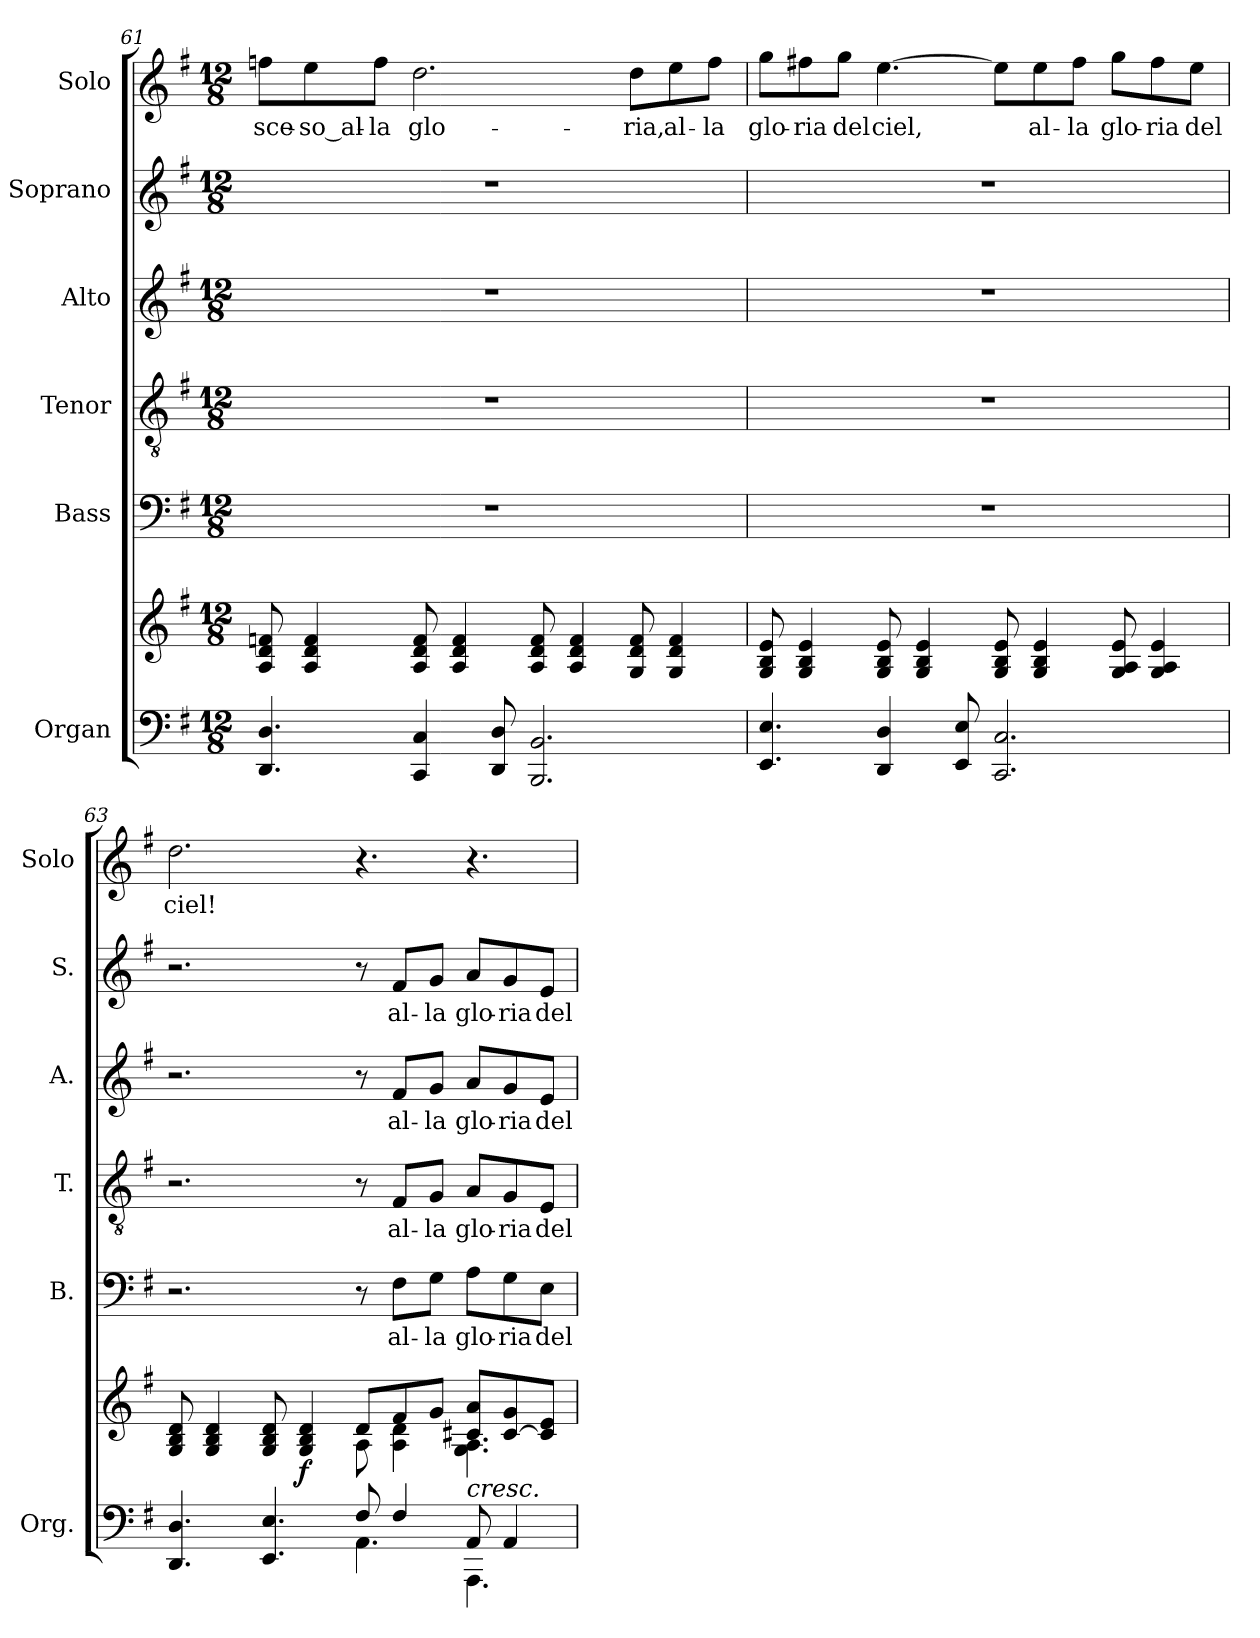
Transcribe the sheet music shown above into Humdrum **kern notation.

**kern	**kern	**dynam	**kern	**text	**kern	**text	**kern	**text	**kern	**text	**kern	**text
*part6	*part6	*part6	*part5	*part5	*part4	*part4	*part3	*part3	*part2	*part2	*part1	*part1
*staff7	*staff6	*staff6/7	*staff5	*staff5	*staff4	*staff4	*staff3	*staff3	*staff2	*staff2	*staff1	*staff1
*I"Organ	*	*	*I"Bass	*	*I"Tenor	*	*I"Alto	*	*I"Soprano	*	*I"Solo	*
*I'Org.	*	*	*I'B.	*	*I'T.	*	*I'A.	*	*I'S.	*	*I'Solo	*
*clefF4	*clefG2	*	*clefF4	*	*clefGv2	*	*clefG2	*	*clefG2	*	*clefG2	*
*	*	*	*	*	*ITrd7c12	*	*	*	*	*	*	*
*k[f#]	*k[f#]	*	*k[f#]	*	*k[f#]	*	*k[f#]	*	*k[f#]	*	*k[f#]	*
*G:	*G:	*	*G:	*	*G:	*	*G:	*	*G:	*	*G:	*
*M12/8	*M12/8	*	*M12/8	*	*M12/8	*	*M12/8	*	*M12/8	*	*M12/8	*
=61	=61	=61	=61	=61	=61	=61	=61	=61	=61	=61	=61	=61
!	!	!	!LO:N:vis=1	!	!LO:N:vis=1	!	!LO:N:vis=1	!	!LO:N:vis=1	!	!	!
!	!	!	!	!	!	!	!	!	!	!	!	!LO:LY:b:color=#000000
4.DDi/ 4.Di	8Ai/ 8di 8fni	.	1.r	.	1.r	.	1.r	.	1.r	.	8ffni\L	-sce-
!	!	!	!	!	!	!	!	!	!	!	!	!LO:LY:b:color=#000000
.	4Ai/ 4di 4fi	.	.	.	.	.	.	.	.	.	8eei\	-so_al-
!	!	!	!	!	!	!	!	!	!	!	!	!LO:LY:b:color=#000000
.	.	.	.	.	.	.	.	.	.	.	8ffi\J	-la
!	!	!	!	!	!	!	!	!	!	!	!	!LO:LY:b:color=#000000
4CCi/ 4Ci	8Ai/ 8di 8fi	.	.	.	.	.	.	.	.	.	2.ddi\	glo-
.	4Ai/ 4di 4fi	.	.	.	.	.	.	.	.	.	.	.
8DDi/ 8Di	.	.	.	.	.	.	.	.	.	.	.	.
2.BBBi/ 2.BBi	8Ai/ 8di 8fi	.	.	.	.	.	.	.	.	.	.	.
.	4Ai/ 4di 4fi	.	.	.	.	.	.	.	.	.	.	.
!	!	!	!	!	!	!	!	!	!	!	!	!LO:LY:b:color=#000000
.	8Gi/ 8di 8fi	.	.	.	.	.	.	.	.	.	8ddi\L	-ria,
!	!	!	!	!	!	!	!	!	!	!	!	!LO:LY:b:color=#000000
.	4Gi/ 4di 4fi	.	.	.	.	.	.	.	.	.	8eei\	al-
!	!	!	!	!	!	!	!	!	!	!	!	!LO:LY:b:color=#000000
.	.	.	.	.	.	.	.	.	.	.	8ffi\J	-la
!!LO:LB:g=z
=62	=62	=62	=62	=62	=62	=62	=62	=62	=62	=62	=62	=62
!	!	!	!LO:N:vis=1	!	!LO:N:vis=1	!	!LO:N:vis=1	!	!LO:N:vis=1	!	!	!
!	!	!	!	!	!	!	!	!	!	!	!	!LO:LY:b:color=#000000
4.EEi/ 4.Ei	8Gi/ 8Bi 8ei	.	1.r	.	1.r	.	1.r	.	1.r	.	8ggi\L	glo-
!	!	!	!	!	!	!	!	!	!	!	!	!LO:LY:b:color=#000000
.	4Gi/ 4Bi 4ei	.	.	.	.	.	.	.	.	.	8ff#Xi\	-ria
!	!	!	!	!	!	!	!	!	!	!	!	!LO:LY:b:color=#000000
.	.	.	.	.	.	.	.	.	.	.	8ggi\J	del
!	!	!	!	!	!	!	!	!	!	!	!	!LO:LY:b:color=#000000
4DDi/ 4Di	8Gi/ 8Bi 8ei	.	.	.	.	.	.	.	.	.	[>4.eei\	ciel,
.	4Gi/ 4Bi 4ei	.	.	.	.	.	.	.	.	.	.	.
8EEi/ 8Ei	.	.	.	.	.	.	.	.	.	.	.	.
2.CCi/ 2.Ci	8Gi/ 8Bi 8ei	.	.	.	.	.	.	.	.	.	8eei\L]	.
!	!	!	!	!	!	!	!	!	!	!	!	!LO:LY:b:color=#000000
.	4Gi/ 4Bi 4ei	.	.	.	.	.	.	.	.	.	8eei\	al-
!	!	!	!	!	!	!	!	!	!	!	!	!LO:LY:b:color=#000000
.	.	.	.	.	.	.	.	.	.	.	8ff#i\J	-la
!	!	!	!	!	!	!	!	!	!	!	!	!LO:LY:b:color=#000000
.	8Gi/ 8Ai 8ei	.	.	.	.	.	.	.	.	.	8ggi\L	glo-
!	!	!	!	!	!	!	!	!	!	!	!	!LO:LY:b:color=#000000
.	4Gi/ 4Ai 4ei	.	.	.	.	.	.	.	.	.	8ff#i\	-ria
!	!	!	!	!	!	!	!	!	!	!	!	!LO:LY:b:color=#000000
.	.	.	.	.	.	.	.	.	.	.	8eei\J	del
=63	=63	=63	=63	=63	=63	=63	=63	=63	=63	=63	=63	=63
*^	*^	*	*	*	*	*	*	*	*	*	*	*
!	!	!	!	!	!	!	!	!	!	!	!	!	!	!LO:LY:b:color=#000000
4.DDi/ 4.Di	2.ryy	8Gi/ 8Bi 8di	2.ryy	.	2.r	.	2.r	.	2.r	.	2.r	.	2.ddi\	ciel!
.	.	4Gi/ 4Bi 4di	.	.	.	.	.	.	.	.	.	.	.	.
4.EEi/ 4.Ei	.	8Gi/ 8Bi 8di	.	[	.	.	.	.	.	.	.	.	.	.
.	.	4Gi/ 4Bi 4di	.	f	.	.	.	.	.	.	.	.	.	.
8F#i/	4.AAi\	8di/L	8Ai\	.	8r	.	8r	.	8r	.	8r	.	4.r	.
!	!	!	!	!	!	!LO:LY:b:color=#000000	!	!	!	!	!	!	!	!
!	!	!	!	!	!	!	!	!LO:LY:b:color=#000000	!	!	!	!	!	!
!	!	!	!	!	!	!	!	!	!	!LO:LY:b:color=#000000	!	!	!	!
!	!	!	!	!	!	!	!	!	!	!	!	!LO:LY:b:color=#000000	!	!
4F#i/	.	8f#i/	4Ai\ 4di	.	8F#i\L	al-	8FF#i/L	al-	8f#i/L	al-	8f#i/L	al-	.	.
!	!	!	!	!	!	!LO:LY:b:color=#000000	!	!	!	!	!	!	!	!
!	!	!	!	!	!	!	!	!LO:LY:b:color=#000000	!	!	!	!	!	!
!	!	!	!	!	!	!	!	!	!	!LO:LY:b:color=#000000	!	!	!	!
!	!	!	!	!	!	!	!	!	!	!	!	!LO:LY:b:color=#000000	!	!
.	.	8gi/J	.	.	8Gi\J	-la	8GGi/J	-la	8gi/J	-la	8gi/J	-la	.	.
!	!	!	!	!LO:HP:b	!	!	!	!	!	!	!	!	!	!
!	!	!	!	!	!	!LO:LY:b:color=#000000	!	!	!	!	!	!	!	!
!	!	!	!	!	!	!	!	!LO:LY:b:color=#000000	!	!	!	!	!	!
!	!	!	!	!	!	!	!	!	!	!LO:LY:b:color=#000000	!	!	!	!
!	!	!	!	!	!	!	!	!	!	!	!	!LO:LY:b:color=#000000	!	!
8AAi/	4.AAAi\	8c#Xi/ 8aiL	4.Gi\ 4.Ai	<	8Ai\L	glo-	8AAi/L	glo-	8ai/L	glo-	8ai/L	glo-	4.r	.
!	!	!	!	!	!	!LO:LY:b:color=#000000	!	!	!	!	!	!	!	!
!	!	!	!	!	!	!	!	!LO:LY:b:color=#000000	!	!	!	!	!	!
!	!	!	!	!	!	!	!	!	!	!LO:LY:b:color=#000000	!	!	!	!
!	!	!	!	!	!	!	!	!	!	!	!	!LO:LY:b:color=#000000	!	!
4AAi/	.	[<8c#i/ 8gi	.	.	8Gi\	-ria	8GGi/	-ria	8gi/	-ria	8gi/	-ria	.	.
!	!	!	!	!	!	!LO:LY:b:color=#000000	!	!	!	!	!	!	!	!
!	!	!	!	!	!	!	!	!LO:LY:b:color=#000000	!	!	!	!	!	!
!	!	!	!	!	!	!	!	!	!	!LO:LY:b:color=#000000	!	!	!	!
!	!	!	!	!	!	!	!	!	!	!	!	!LO:LY:b:color=#000000	!	!
.	.	8c#i/] 8eiJ	.	.	8Ei\J	del	8EEi/J	del	8ei/J	del	8ei/J	del	.	.
*v	*v	*	*	*	*	*	*	*	*	*	*	*	*	*
*	*v	*v	*	*	*	*	*	*	*	*	*	*	*
=	=	=	=	=	=	=	=	=	=	=	=	=
*-	*-	*-	*-	*-	*-	*-	*-	*-	*-	*-	*-	*-
